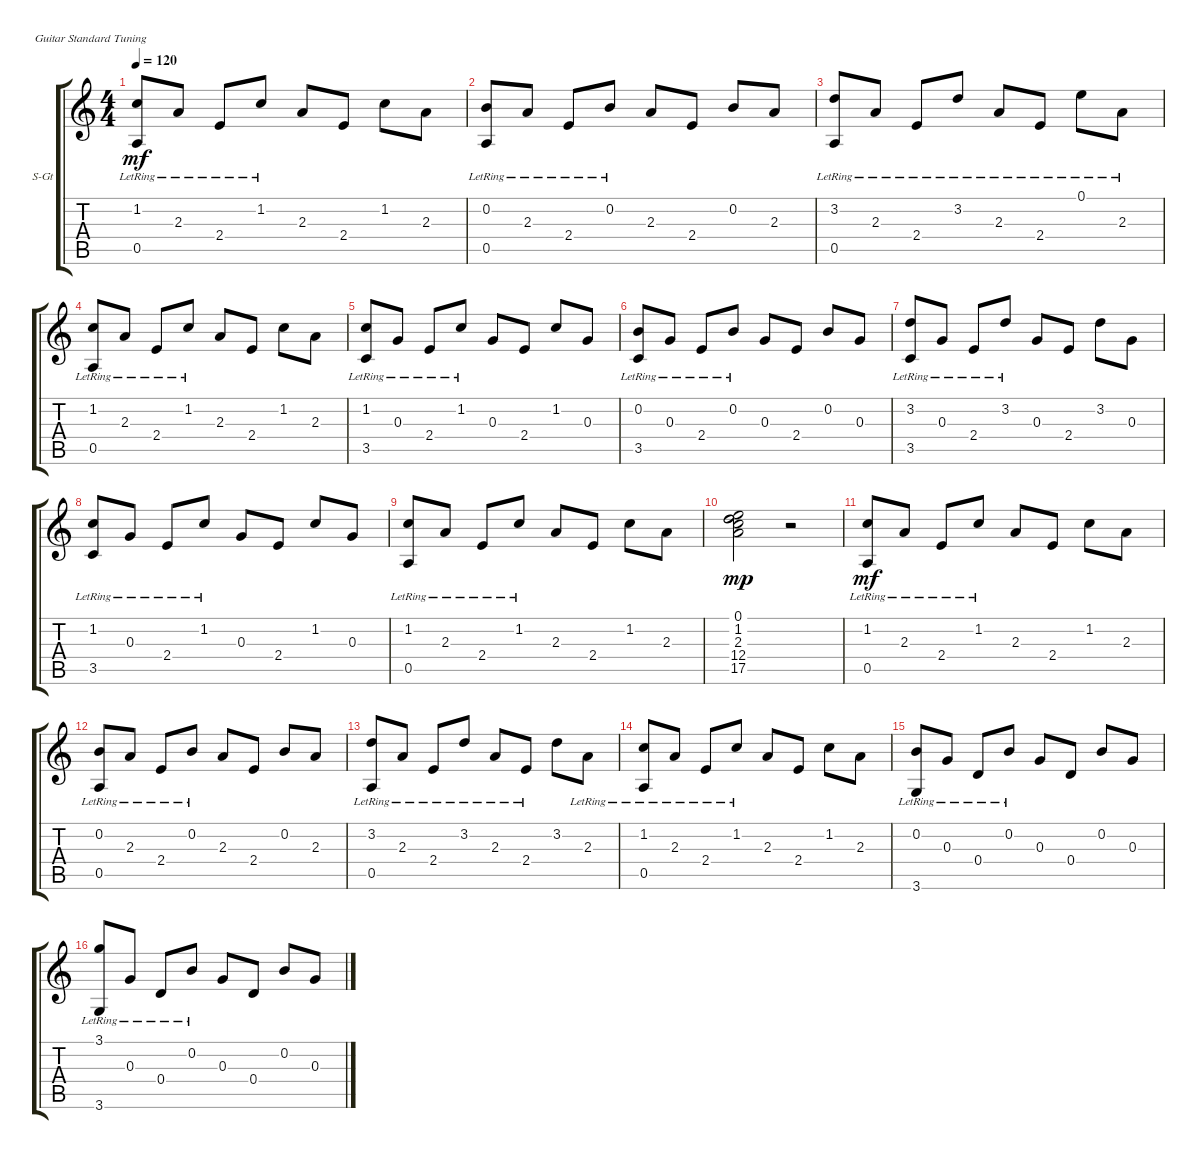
\defaultSystemsLayout 4
\bracketExtendMode groupsimilarinstruments
\firstSystemTrackNameOrientation horizontal
\otherSystemsTrackNameOrientation horizontal
\track ("Guitar 1" "S-Gt") {instrument acousticguitarsteel}
\staff {score tabs}
\tuning (E4 B3 G3 D3 A2 E2)
\ts (4 4)
\tempo 120
\clef g2
\ks c
(1.2{lr} 0.5{lr}).8{dy mf instrument acousticguitarsteel} 2.3{lr}.8 2.4{lr}.8 1.2{lr}.8 2.3.8 2.4.8 1.2.8 2.3.8 |
(0.2{lr} 0.5{lr}).8 2.3{lr}.8 2.4{lr}.8 0.2{lr}.8 2.3.8 2.4.8 0.2.8 2.3.8 |
(3.2{lr} 0.5{lr}).8 2.3{lr}.8 2.4{lr}.8 3.2{lr}.8 2.3{lr}.8 2.4{lr}.8 0.1{lr}.8 2.3{lr}.8 |
(1.2{lr} 0.5{lr}).8 2.3{lr}.8 2.4{lr}.8 1.2{lr}.8 2.3.8 2.4.8 1.2.8 2.3.8 |
(1.2{lr} 3.5{lr}).8 0.3{lr}.8 2.4{lr}.8 1.2{lr}.8 0.3.8 2.4.8 1.2.8 0.3.8 |
(0.2{lr} 3.5{lr}).8 0.3{lr}.8 2.4{lr}.8 0.2{lr}.8 0.3.8 2.4.8 0.2.8 0.3.8 |
(3.2{lr} 3.5{lr}).8 0.3{lr}.8 2.4{lr}.8 3.2{lr}.8 0.3.8 2.4.8 3.2.8 0.3.8 |
(1.2{lr} 3.5{lr}).8 0.3{lr}.8 2.4{lr}.8 1.2{lr}.8 0.3.8 2.4.8 1.2.8 0.3.8 |
(1.2{lr} 0.5{lr}).8 2.3{lr}.8 2.4{lr}.8 1.2{lr}.8 2.3.8 2.4.8 1.2.8 2.3.8 |
(2.3 1.2 0.1 12.4 17.5).2{dy mp} r.2 |
(1.2{lr} 0.5{lr}).8{dy mf} 2.3{lr}.8 2.4{lr}.8 1.2{lr}.8 2.3.8 2.4.8 1.2.8 2.3.8 |
(0.2{lr} 0.5{lr}).8 2.3{lr}.8 2.4{lr}.8 0.2{lr}.8 2.3.8 2.4.8 0.2.8 2.3.8 |
(3.2{lr} 0.5{lr}).8 2.3{lr}.8 2.4{lr}.8 3.2{lr}.8 2.3{lr}.8 2.4{lr}.8 3.2.8 2.3{lr}.8 |
(1.2{lr} 0.5{lr}).8 2.3{lr}.8 2.4{lr}.8 1.2{lr}.8 2.3.8 2.4.8 1.2.8 2.3.8 |
(0.2{lr} 3.6).8 0.3{lr}.8 0.4{lr}.8 0.2{lr}.8 0.3.8 0.4.8 0.2.8 0.3.8 |
(3.6{lr} 3.1{lr}).8 0.3{lr}.8 0.4{lr}.8 0.2{lr}.8 0.3.8 0.4.8 0.2.8 0.3.8
